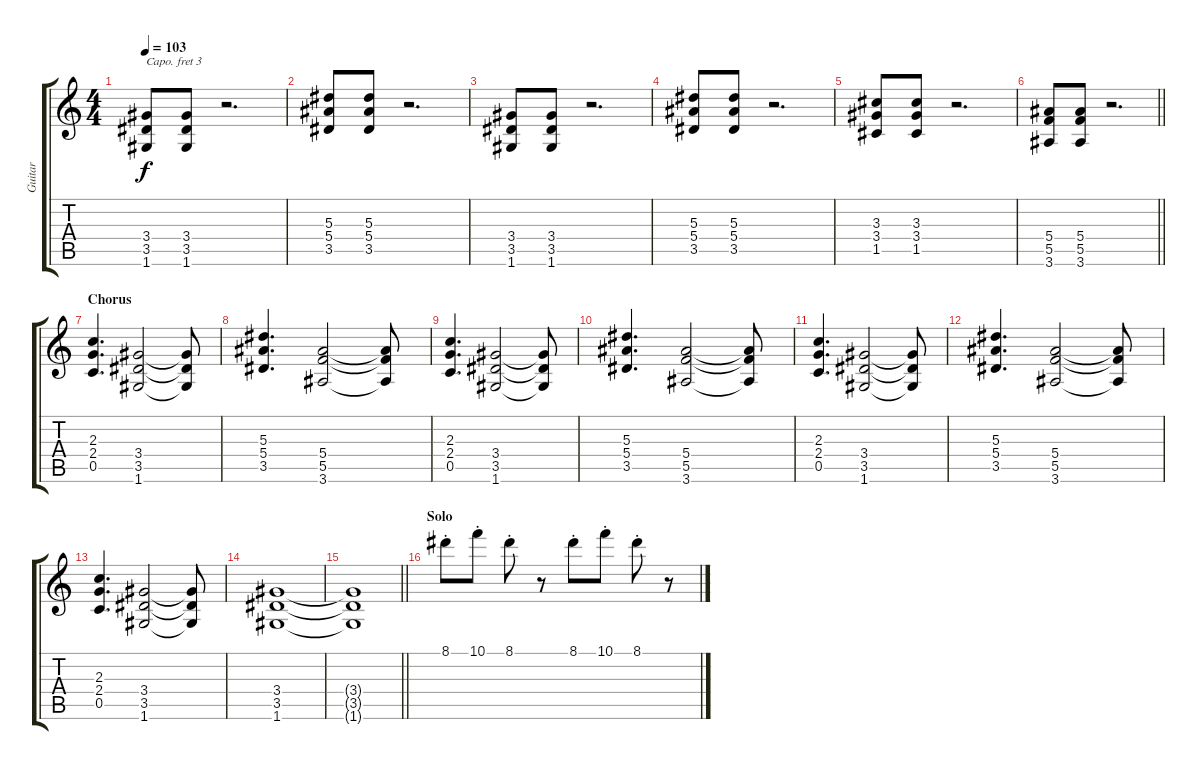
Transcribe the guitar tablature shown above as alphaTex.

\track ("Guitar" "Guitar") {instrument electricguitarclean}
\staff {score tabs}
\capo 3
\tuning (E4 B3 G3 D3 A2 E2) {hide}
\ts (4 4)
\tempo 103
\clef g2
\ks c
(3.4 3.5 1.6).8{dy f} (3.4 3.5 1.6).8 r.2{d} |
(5.3 5.4 3.5).8 (5.3 5.4 3.5).8 r.2{d} |
(3.4 3.5 1.6).8 (3.4 3.5 1.6).8 r.2{d} |
(5.3 5.4 3.5).8 (5.3 5.4 3.5).8 r.2{d} |
(3.3 3.4 1.5).8 (3.3 3.4 1.5).8 r.2{d} |
\barLineRight lightlight
(5.4 5.5 3.6).8 (5.4 5.5 3.6).8 r.2{d} |
\section ("" "Chorus")
(2.3 2.4 0.5).4{d} (3.4 3.5 1.6).2 (3.4{t} 3.5{t} 1.6{t}).8 |
(5.3 5.4 3.5).4{d} (5.4 5.5 3.6).2 (5.4{t} 5.5{t} 3.6{t}).8 |
(2.3 2.4 0.5).4{d} (3.4 3.5 1.6).2 (3.4{t} 3.5{t} 1.6{t}).8 |
(5.3 5.4 3.5).4{d} (5.4 5.5 3.6).2 (5.4{t} 5.5{t} 3.6{t}).8 |
(2.3 2.4 0.5).4{d} (3.4 3.5 1.6).2 (3.4{t} 3.5{t} 1.6{t}).8 |
(5.3 5.4 3.5).4{d} (5.4 5.5 3.6).2 (5.4{t} 5.5{t} 3.6{t}).8 |
(2.3 2.4 0.5).4{d} (3.4 3.5 1.6).2 (3.4{t} 3.5{t} 1.6{t}).8 |
(3.4 3.5 1.6).1 |
\barLineRight lightlight
(3.4{t} 3.5{t} 1.6{t}).1 |
\section ("" "Solo")
8.1{st}.8 10.1{st}.8 8.1{st}.8 r.8 8.1{st}.8 10.1{st}.8 8.1{st}.8 r.8
